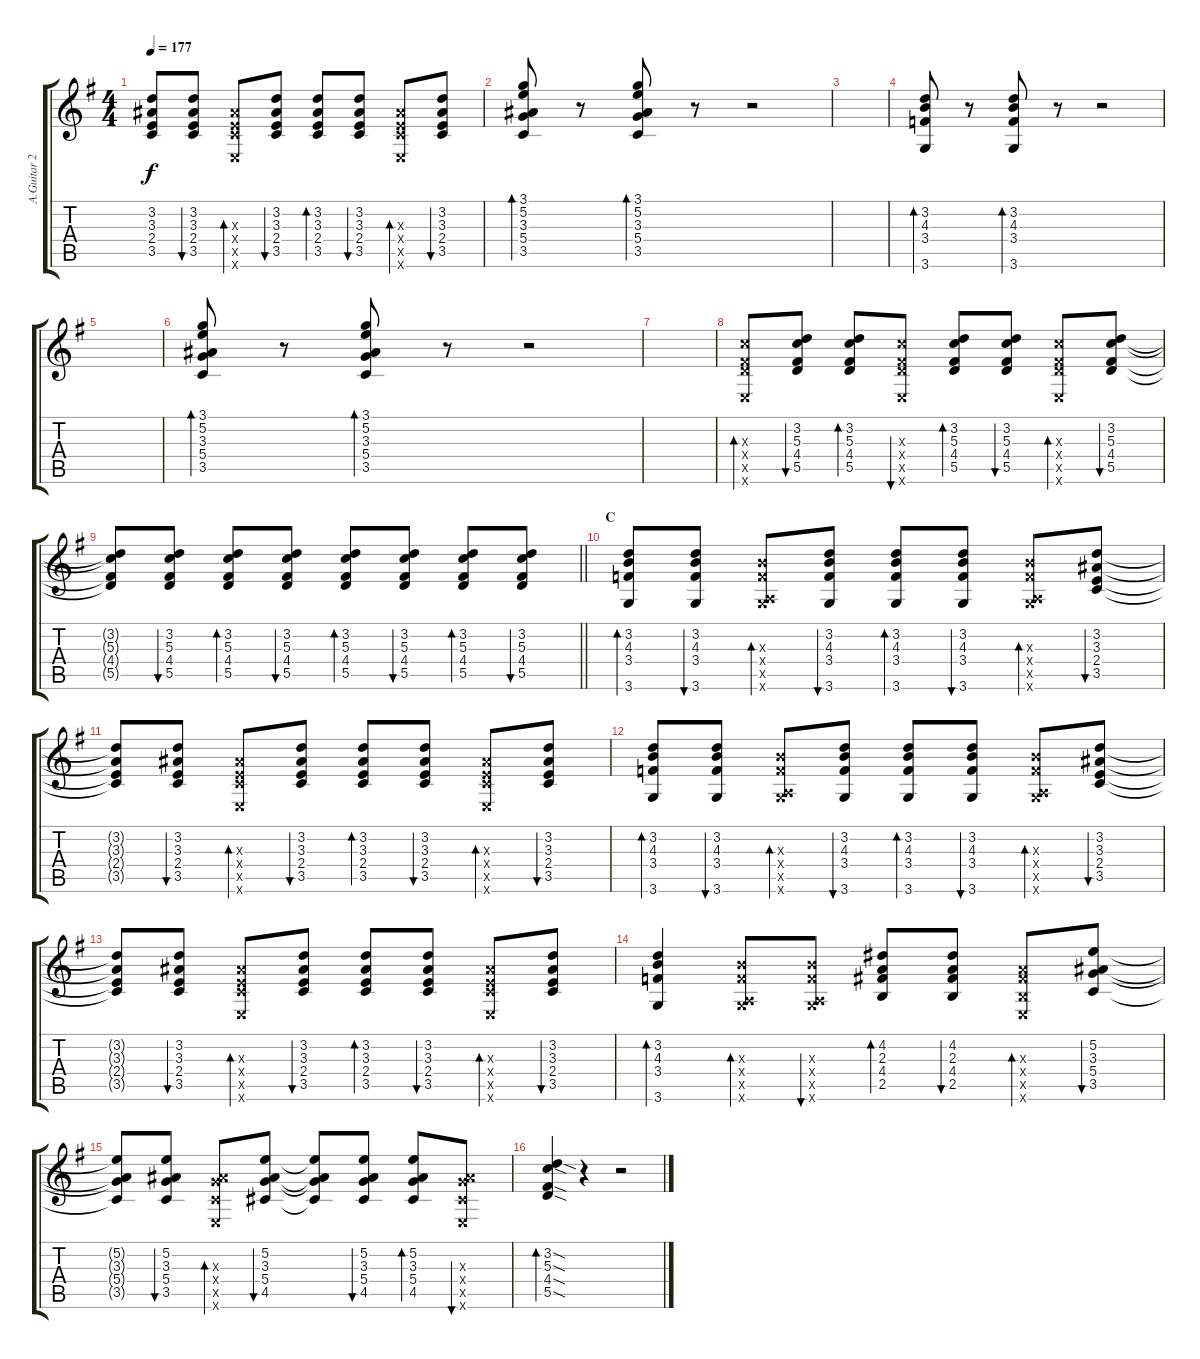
\track ("A.Guitar 2" "A.Guitar 2") {instrument acousticguitarsteel}
\staff {score tabs}
\tuning (E4 B3 G3 D3 A2 E2) {hide}
\ts (4 4)
\tempo 177
\clef g2
\ks g
(3.2{t} 3.3{t} 2.4{t} 3.5{t}).8{dy f} (3.2 3.3 2.4 3.5).8{bu 30} (3.3{x} 2.4{x} 3.5{x} 0.6{x}).8{bd 30} (3.2 3.3 2.4 3.5).8{bu 30} (3.2 3.3 2.4 3.5).8{bd 30} (3.2 3.3 2.4 3.5).8{bu 30} (3.3{x} 2.4{x} 3.5{x} 0.6{x}).8{bd 30} (3.2 3.3 2.4 3.5).8{bu 30} |
(3.1 5.2 3.3 5.4 3.5).8{bd 30} r.8 (3.1 5.2 3.3 5.4 3.5).8{bd 30} r.8 r.2 |
|
(3.2 4.3 3.4 3.6).8{bd 30} r.8 (3.2 4.3 3.4 3.6).8{bd 30} r.8 r.2 |
|
(3.1 5.2 3.3 5.4 3.5).8{bd 30} r.8 (3.1 5.2 3.3 5.4 3.5).8{bd 30} r.8 r.2 |
|
(5.3{x} 4.4{x} 5.5{x} 0.6{x}).8{bd 30} (3.2 5.3 4.4 5.5).8{bu 30} (3.2 5.3 4.4 5.5).8{bd 30} (5.3{x} 4.4{x} 5.5{x} 0.6{x}).8{bu 30} (3.2 5.3 4.4 5.5).8{bd 30} (3.2 5.3 4.4 5.5).8{bu 30} (5.3{x} 4.4{x} 5.5{x} 0.6{x}).8{bd 30} (3.2 5.3 4.4 5.5).8{bu 30} |
\barLineRight lightlight
(3.2{t} 5.3{t} 4.4{t} 5.5{t}).8 (3.2 5.3 4.4 5.5).8{bu 30} (3.2 5.3 4.4 5.5).8{bd 30} (3.2 5.3 4.4 5.5).8{bu 30} (3.2 5.3 4.4 5.5).8{bd 30} (3.2 5.3 4.4 5.5).8{bu 30} (3.2 5.3 4.4 5.5).8{bd 30} (3.2 5.3 4.4 5.5).8{bu 30} |
\section ("" "C")
(3.2 4.3 3.4 3.6).8{bd 30} (3.2 4.3 3.4 3.6).8{bu 30} (4.3{x} 3.4{x} 0.5{x} 3.6{x}).8{bd 30} (3.2 4.3 3.4 3.6).8{bu 30} (3.2 4.3 3.4 3.6).8{bd 30} (3.2 4.3 3.4 3.6).8{bu 30} (4.3{x} 3.4{x} 0.5{x} 3.6{x}).8{bd 30} (3.2 3.3 2.4 3.5).8{bu 30} |
(3.2{t} 3.3{t} 2.4{t} 3.5{t}).8 (3.2 3.3 2.4 3.5).8{bu 30} (3.3{x} 2.4{x} 3.5{x} 0.6{x}).8{bd 30} (3.2 3.3 2.4 3.5).8{bu 30} (3.2 3.3 2.4 3.5).8{bd 30} (3.2 3.3 2.4 3.5).8{bu 30} (3.3{x} 2.4{x} 3.5{x} 0.6{x}).8{bd 30} (3.2 3.3 2.4 3.5).8{bu 30} |
(3.2 4.3 3.4 3.6).8{bd 30} (3.2 4.3 3.4 3.6).8{bu 30} (4.3{x} 3.4{x} 0.5{x} 3.6{x}).8{bd 30} (3.2 4.3 3.4 3.6).8{bu 30} (3.2 4.3 3.4 3.6).8{bd 30} (3.2 4.3 3.4 3.6).8{bu 30} (4.3{x} 3.4{x} 0.5{x} 3.6{x}).8{bd 30} (3.2 3.3 2.4 3.5).8{bu 30} |
(3.2{t} 3.3{t} 2.4{t} 3.5{t}).8 (3.2 3.3 2.4 3.5).8{bu 30} (3.3{x} 2.4{x} 3.5{x} 0.6{x}).8{bd 30} (3.2 3.3 2.4 3.5).8{bu 30} (3.2 3.3 2.4 3.5).8{bd 30} (3.2 3.3 2.4 3.5).8{bu 30} (3.3{x} 2.4{x} 3.5{x} 0.6{x}).8{bd 30} (3.2 3.3 2.4 3.5).8{bu 30} |
(3.2 4.3 3.4 3.6).4{bd 30} (4.3{x} 3.4{x} 0.5{x} 3.6{x}).8{bd 30} (4.3{x} 3.4{x} 0.5{x} 3.6{x}).8{bu 30} (4.2 2.3 4.4 2.5).8{bd 30} (4.2 2.3 4.4 2.5).8{bu 30} (2.3{x} 4.4{x} 2.5{x} 0.6{x}).8{bd 30} (5.2 3.3 5.4 3.5).8{bu 30} |
(5.2{t} 3.3{t} 5.4{t} 3.5{t}).8 (5.2 3.3 5.4 3.5).8{bu 30} (3.3{x} 5.4{x} 3.5{x} 0.6{x}).8{bd 30} (5.2 3.3 5.4 4.5).8{bu 30} (5.2{t} 3.3{t} 5.4{t} 4.5{t}).8 (5.2 3.3 5.4 4.5).8{bu 30} (5.2 3.3 5.4 4.5).8{bd 30} (3.3{x} 5.4{x} 4.5{x} 0.6{x}).8{bu 30} |
(3.2{sod} 5.3{sod} 4.4{sod} 5.5{sod}).4{bd 30} r.4 r.2
